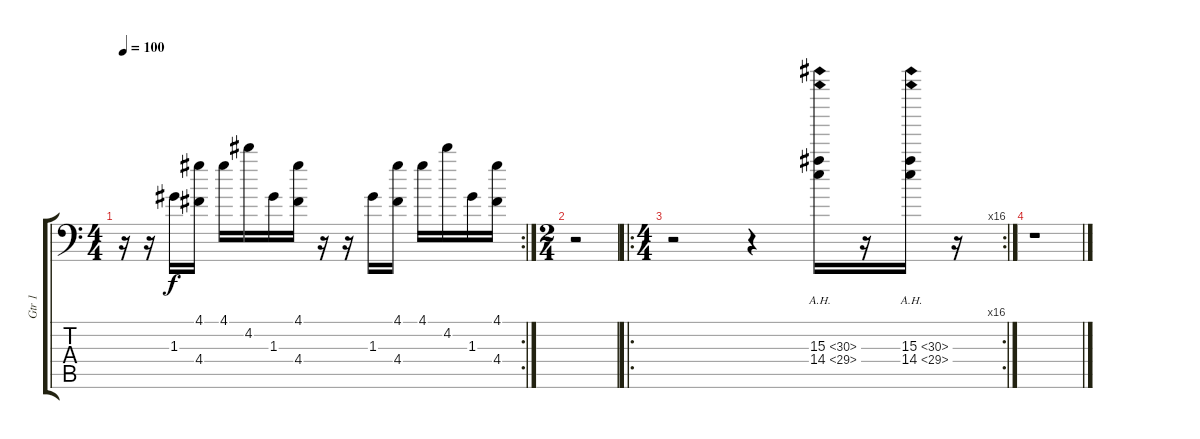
\track ("Gtr 1" "Gtr 1") {instrument distortionguitar}
\staff {score tabs}
\tuning (E4 B4 G3 D3 A1 D1) {hide}
\rc 2
\ts (4 4)
\tempo 100
\clef f4
\ks c
r.16{dy f} r.16 1.3.16 (4.1 4.4).16 4.1.16 4.2.16 1.3.16 (4.1 4.4).16 r.16 r.16 1.3.16 (4.1 4.4).16 4.1.16 4.2.16 1.3.16 (4.1 4.4).16 |
\ts (2 4)
r.2 |
\ro
\rc 16
\ts (4 4)
r.2 r.4 (15.3{ah 15} 14.4{ah 15}).16{volume 16 balance 0} r.16 (15.3{ah 15} 14.4{ah 15}).16{balance 16} r.16 |
r.1
